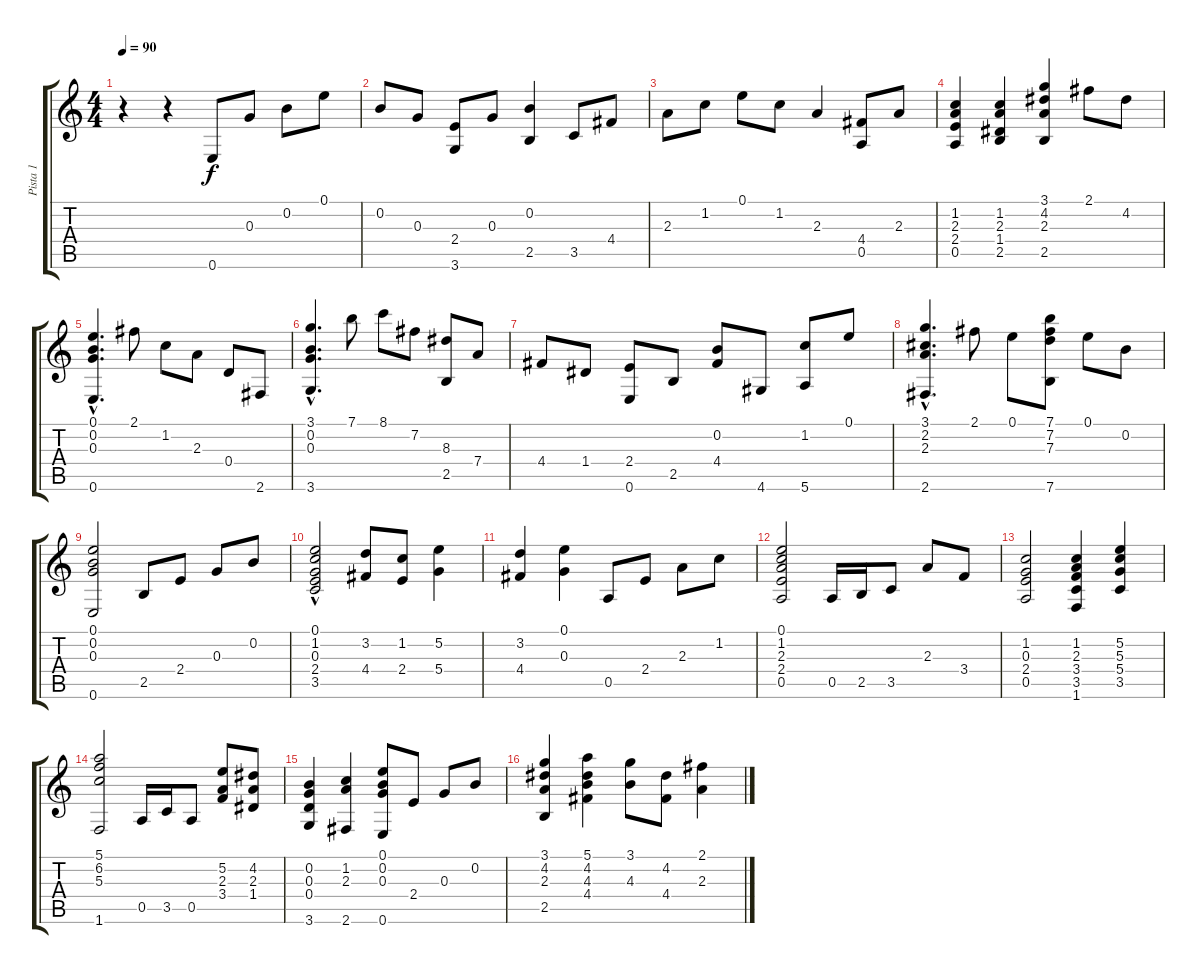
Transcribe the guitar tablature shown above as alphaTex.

\track ("Pista 1" "Pista 1") {instrument acousticguitarnylon}
\staff {score tabs}
\tuning (E4 B3 G3 D3 A2 E2) {hide}
\ts (4 4)
\tempo 90
\clef g2
\ks c
r.4{dy f instrument acousticguitarnylon} r.4 0.6.8 0.3.8 0.2.8 0.1.8 |
0.2.8 0.3.8 (2.4 3.6).8 0.3.8 (0.2 2.5).4 3.5.8 4.4.8 |
2.3.8 1.2.8 0.1.8 1.2.8 2.3.4 (4.4 0.5).8 2.3.8 |
(1.2 2.3 2.4 0.5).4 (1.2 2.3 1.4 2.5).4 (3.1 4.2 2.3 2.5).4 2.1.8 4.2.8 |
(0.1{hac} 0.2{hac} 0.3{hac} 0.6{hac}).4{d} 2.1.8 1.2.8 2.3.8 0.4.8 2.6.8 |
(3.1{hac} 0.2{hac} 0.3{hac} 3.6{hac}).4{d} 7.1.8 8.1.8 7.2.8 (8.3 2.5).8 7.4.8 |
4.4.8 1.4.8 (2.4 0.6).8 2.5.8 (0.2 4.4).8 4.6.8 (1.2 5.6).8 0.1.8 |
(3.1{hac} 2.2{hac} 2.3{hac} 2.6{hac}).4{d} 2.1.8 0.1.8 (7.1 7.2 7.3 7.6).8 0.1.8 0.2.8 |
(0.1 0.2 0.3 0.6).2 2.5.8 2.4.8 0.3.8 0.2.8 |
(0.1{hac} 1.2 0.3 2.4 3.5).2 (3.2 4.4).8 (1.2 2.4).8 (5.2 5.4).4 |
(3.2 4.4).4 (0.1 0.3).4 0.5.8 2.4.8 2.3.8 1.2.8 |
(0.1 1.2 2.3 2.4 0.5).2 0.5.16 2.5.16 3.5.8 2.3.8 3.4.8 |
(1.2 0.3 2.4 0.5).2 (1.2 2.3 3.4 3.5 1.6).4 (5.2 5.3 5.4 3.5).4 |
(5.1 6.2 5.3 1.6).2 0.5.16 3.5.16 0.5.8 (5.2 2.3 3.4).8 (4.2 2.3 1.4).8 |
(0.2 0.3 0.4 3.6).4 (1.2 2.3 2.6).4 (0.1 0.2 0.3 0.6).8 2.4.8 0.3.8 0.2.8 |
(3.1 4.2 2.3 2.5).4 (5.1 4.2 4.3 4.4).4 (3.1 4.3).8 (4.2 4.4).8 (2.1 2.3).4
